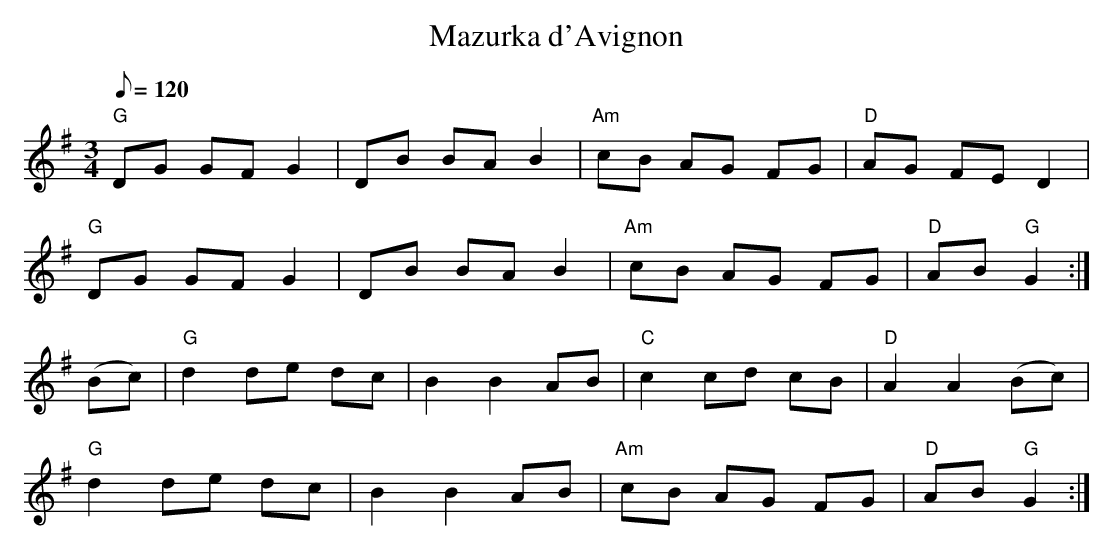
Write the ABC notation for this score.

X:1
T: Mazurka d'Avignon
M:3/4
L:1/8
Q:120
K:G
"G" DG GF G2 | DB BA B2 | "Am" cB AG FG | "D" AG FE D2 |
"G" DG GF G2 | DB BA B2 | "Am" cB AG FG | "D" AB "G" G2 :|
(Bc) |\
"G" d2 de dc | B2 B2 AB | "C" c2 cd cB | "D" A2 A2 (Bc) |
"G" d2 de dc | B2 B2 AB | "Am" cB AG FG | "D" AB "G" G2 :|
